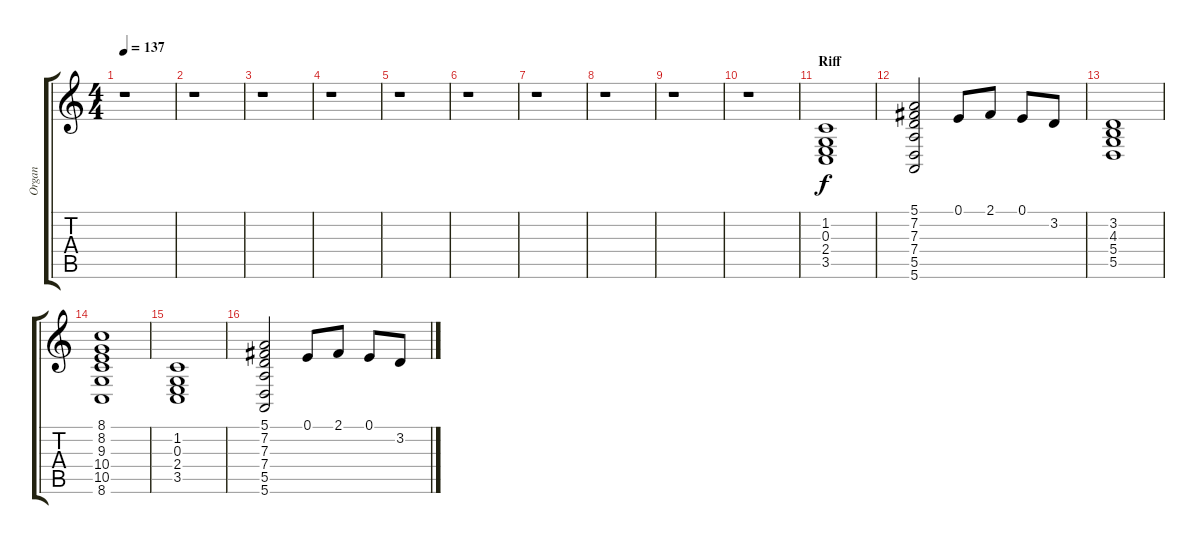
\track ("Organ" "Organ") {instrument accordion}
\staff {score tabs}
\tuning (E4 B3 G3 D3 A2 E2) {hide}
\ts (4 4)
\tempo 137
\clef g2
\ks c
r.1{dy f} |
r.1 |
r.1 |
r.1 |
r.1 |
r.1 |
r.1 |
r.1 |
r.1 |
r.1 |
\section ("" "Riff")
(1.2 0.3 2.4 3.5).1 |
(5.1 7.2 7.3 7.4 5.5 5.6).2 0.1.8 2.1.8 0.1.8 3.2.8 |
(3.2 4.3 5.4 5.5).1 |
(8.1 8.2 9.3 10.4 10.5 8.6).1 |
(1.2 0.3 2.4 3.5).1 |
(5.1 7.2 7.3 7.4 5.5 5.6).2 0.1.8 2.1.8 0.1.8 3.2.8
